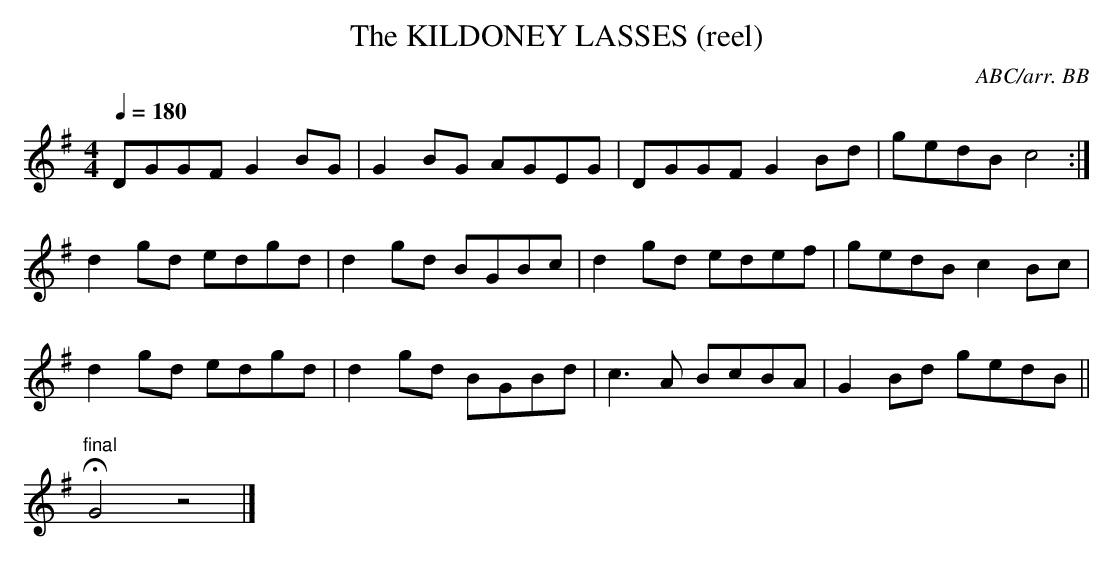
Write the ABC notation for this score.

X:1
T:KILDONEY LASSES (reel), The
C:ABC/arr. BB
L:1/8
M:4/4
Q:1/4=180
K:G
DGGF G2 BG|G2 BG AGEG|DGGF G2 Bd|gedB c4:|
d2 gd edgd|d2 gd BGBc|d2 gd edef|gedB c2 Bc|
d2 gd edgd|d2 gd BGBd|c3 A BcBA|G2Bd gedB||
"final"HG4z4|]
